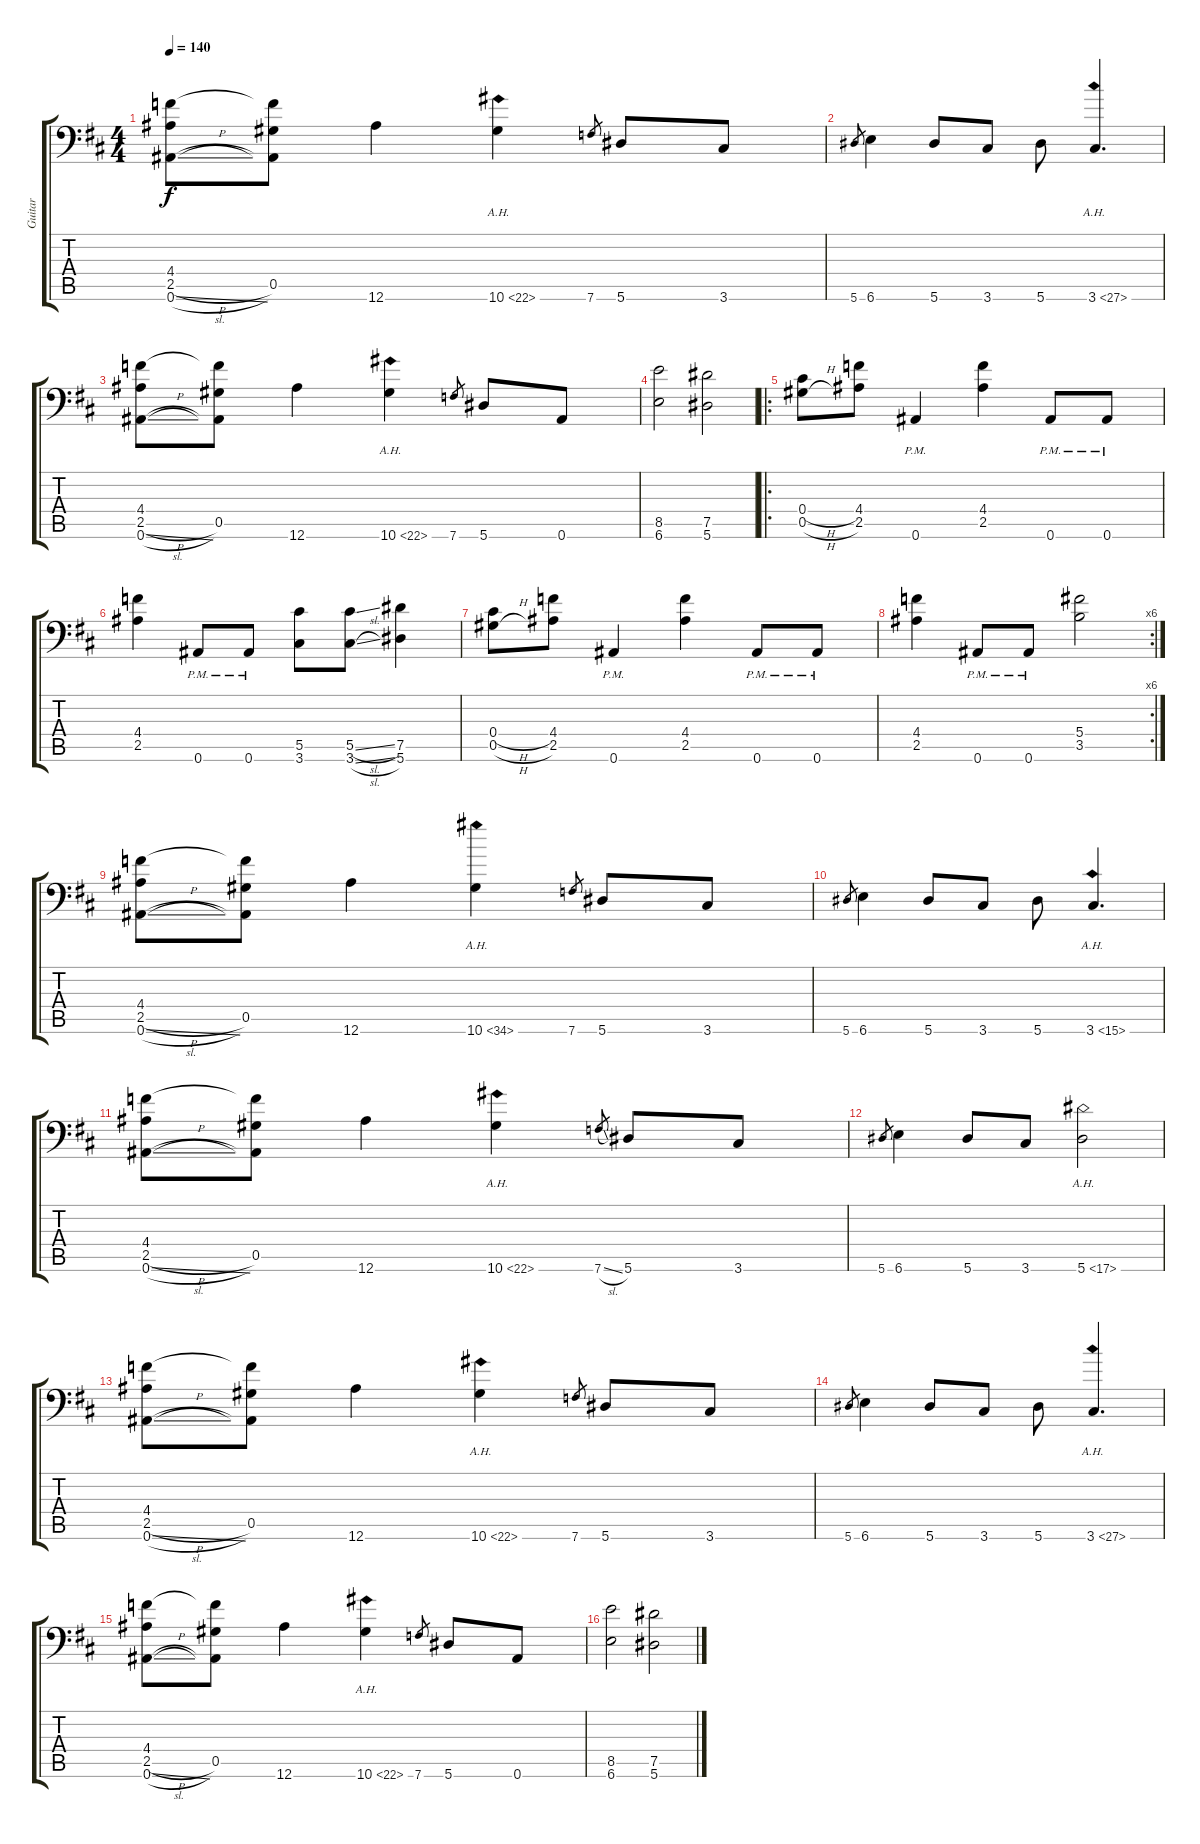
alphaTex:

\track ("Guitar" "Guitar") {instrument distortionguitar}
\staff {score tabs}
\tuning (Eb4 Bb3 Gb3 Db3 Ab2 Bb1) {hide}
\ts (4 4)
\tempo 140
\clef f4
\ks d
(4.4 2.5{h} 0.6{sl}).8{dy f} (4.4{t} 0.5 0.6{t}).8 12.6.4 10.6{ah 12}.4 7.6.8{gr} 5.6.8 3.6.8 |
5.6.8{gr} 6.6.4 5.6.8 3.6.8 5.6.8 3.6{ah 24}.4{d} |
(4.4 2.5{h} 0.6{sl}).8 (4.4{t} 0.5 0.6{t}).8 12.6.4 10.6{ah 12}.4 7.6.8{gr} 5.6.8 0.6.8 |
(8.5 6.6).2 (7.5 5.6).2 |
\ro
(0.4{h} 0.5{h}).8 (4.4 2.5).8 0.6{pm}.4 (4.4 2.5).4 0.6{pm}.8 0.6{pm}.8 |
(4.4 2.5).4 0.6{pm}.8 0.6{pm}.8 (5.5 3.6).8 (5.5{sl} 3.6{sl}).8 (7.5 5.6).4 |
(0.4{h} 0.5{h}).8 (4.4 2.5).8 0.6{pm}.4 (4.4 2.5).4 0.6{pm}.8 0.6{pm}.8 |
\rc 6
(4.4 2.5).4 0.6{pm}.8 0.6{pm}.8 (5.4 3.5).2 |
(4.4 2.5{h} 0.6{sl}).8 (4.4{t} 0.5 0.6{t}).8 12.6.4 10.6{ah 24}.4 7.6.8{gr} 5.6.8 3.6.8 |
5.6.8{gr} 6.6.4 5.6.8 3.6.8 5.6.8 3.6{ah 12}.4{d} |
(4.4 2.5{h} 0.6{sl}).8 (4.4{t} 0.5 0.6{t}).8 12.6.4 10.6{ah 12}.4 7.6{sl}.8{gr} 5.6.8 3.6.8 |
5.6.8{gr} 6.6.4 5.6.8 3.6.8 5.6{ah 12}.2 |
(4.4 2.5{h} 0.6{sl}).8 (4.4{t} 0.5 0.6{t}).8 12.6.4 10.6{ah 12}.4 7.6.8{gr} 5.6.8 3.6.8 |
5.6.8{gr} 6.6.4 5.6.8 3.6.8 5.6.8 3.6{ah 24}.4{d} |
(4.4 2.5{h} 0.6{sl}).8 (4.4{t} 0.5 0.6{t}).8 12.6.4 10.6{ah 12}.4 7.6.8{gr} 5.6.8 0.6.8 |
(8.5 6.6).2 (7.5 5.6).2
